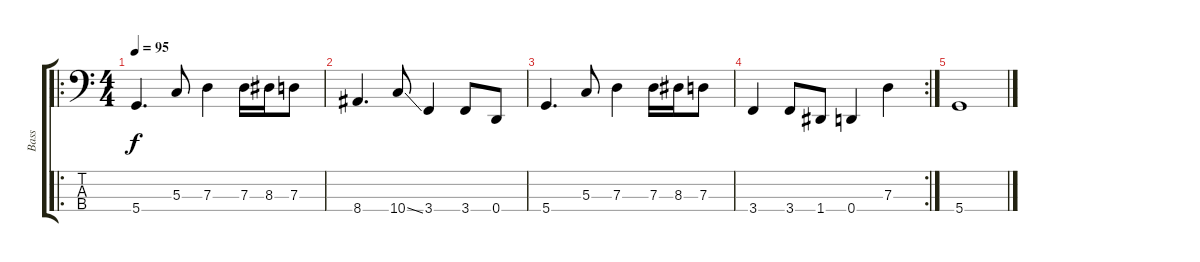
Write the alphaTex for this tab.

\track ("Bass" "Bass") {instrument electricbassfinger}
\staff {score tabs}
\tuning (F2 C2 G1 D1) {hide}
\ro
\ts (4 4)
\tempo 95
\clef f4
\ks c
5.4.4{d dy f} 5.3.8 7.3.4 7.3.16 8.3.16 7.3.8 |
8.4.4{d} 10.4{ss}.8 3.4.4 3.4.8 0.4.8 |
5.4.4{d} 5.3.8 7.3.4 7.3.16 8.3.16 7.3.8 |
\rc 2
3.4.4 3.4.8 1.4.8 0.4.4 7.3.4 |
5.4.1
